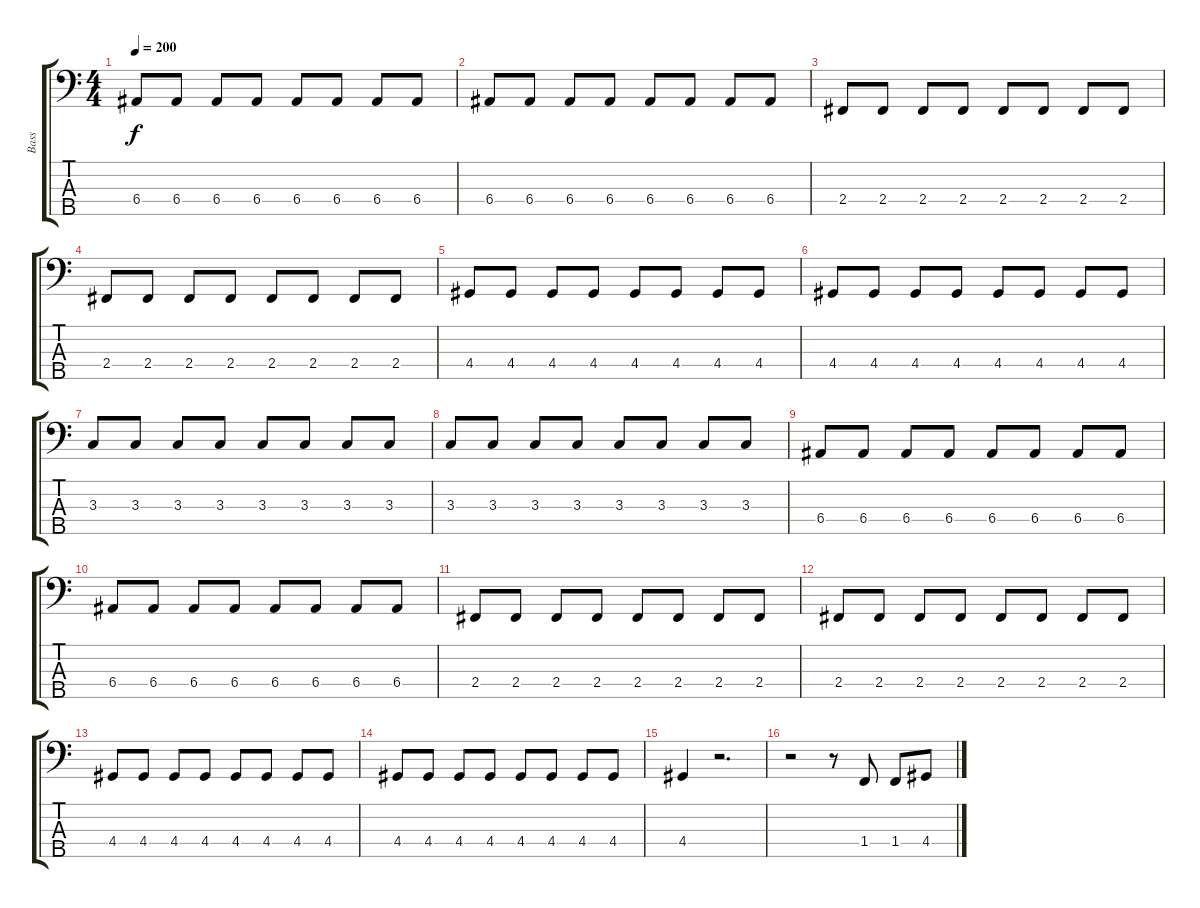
\track ("Bass" "Bass") {instrument electricbassfinger}
\staff {score tabs}
\tuning (G2 D2 A1 E1 B0) {hide}
\ts (4 4)
\tempo 200
\clef f4
\ks c
6.4.8{dy f} 6.4.8 6.4.8 6.4.8 6.4.8 6.4.8 6.4.8 6.4.8 |
6.4.8 6.4.8 6.4.8 6.4.8 6.4.8 6.4.8 6.4.8 6.4.8 |
2.4.8 2.4.8 2.4.8 2.4.8 2.4.8 2.4.8 2.4.8 2.4.8 |
2.4.8 2.4.8 2.4.8 2.4.8 2.4.8 2.4.8 2.4.8 2.4.8 |
4.4.8 4.4.8 4.4.8 4.4.8 4.4.8 4.4.8 4.4.8 4.4.8 |
4.4.8 4.4.8 4.4.8 4.4.8 4.4.8 4.4.8 4.4.8 4.4.8 |
3.3.8 3.3.8 3.3.8 3.3.8 3.3.8 3.3.8 3.3.8 3.3.8 |
3.3.8 3.3.8 3.3.8 3.3.8 3.3.8 3.3.8 3.3.8 3.3.8 |
6.4.8 6.4.8 6.4.8 6.4.8 6.4.8 6.4.8 6.4.8 6.4.8 |
6.4.8 6.4.8 6.4.8 6.4.8 6.4.8 6.4.8 6.4.8 6.4.8 |
2.4.8 2.4.8 2.4.8 2.4.8 2.4.8 2.4.8 2.4.8 2.4.8 |
2.4.8 2.4.8 2.4.8 2.4.8 2.4.8 2.4.8 2.4.8 2.4.8 |
4.4.8 4.4.8 4.4.8 4.4.8 4.4.8 4.4.8 4.4.8 4.4.8 |
4.4.8 4.4.8 4.4.8 4.4.8 4.4.8 4.4.8 4.4.8 4.4.8 |
4.4.4 r.2{d} |
r.2 r.8 1.4.8 1.4.8 4.4.8
